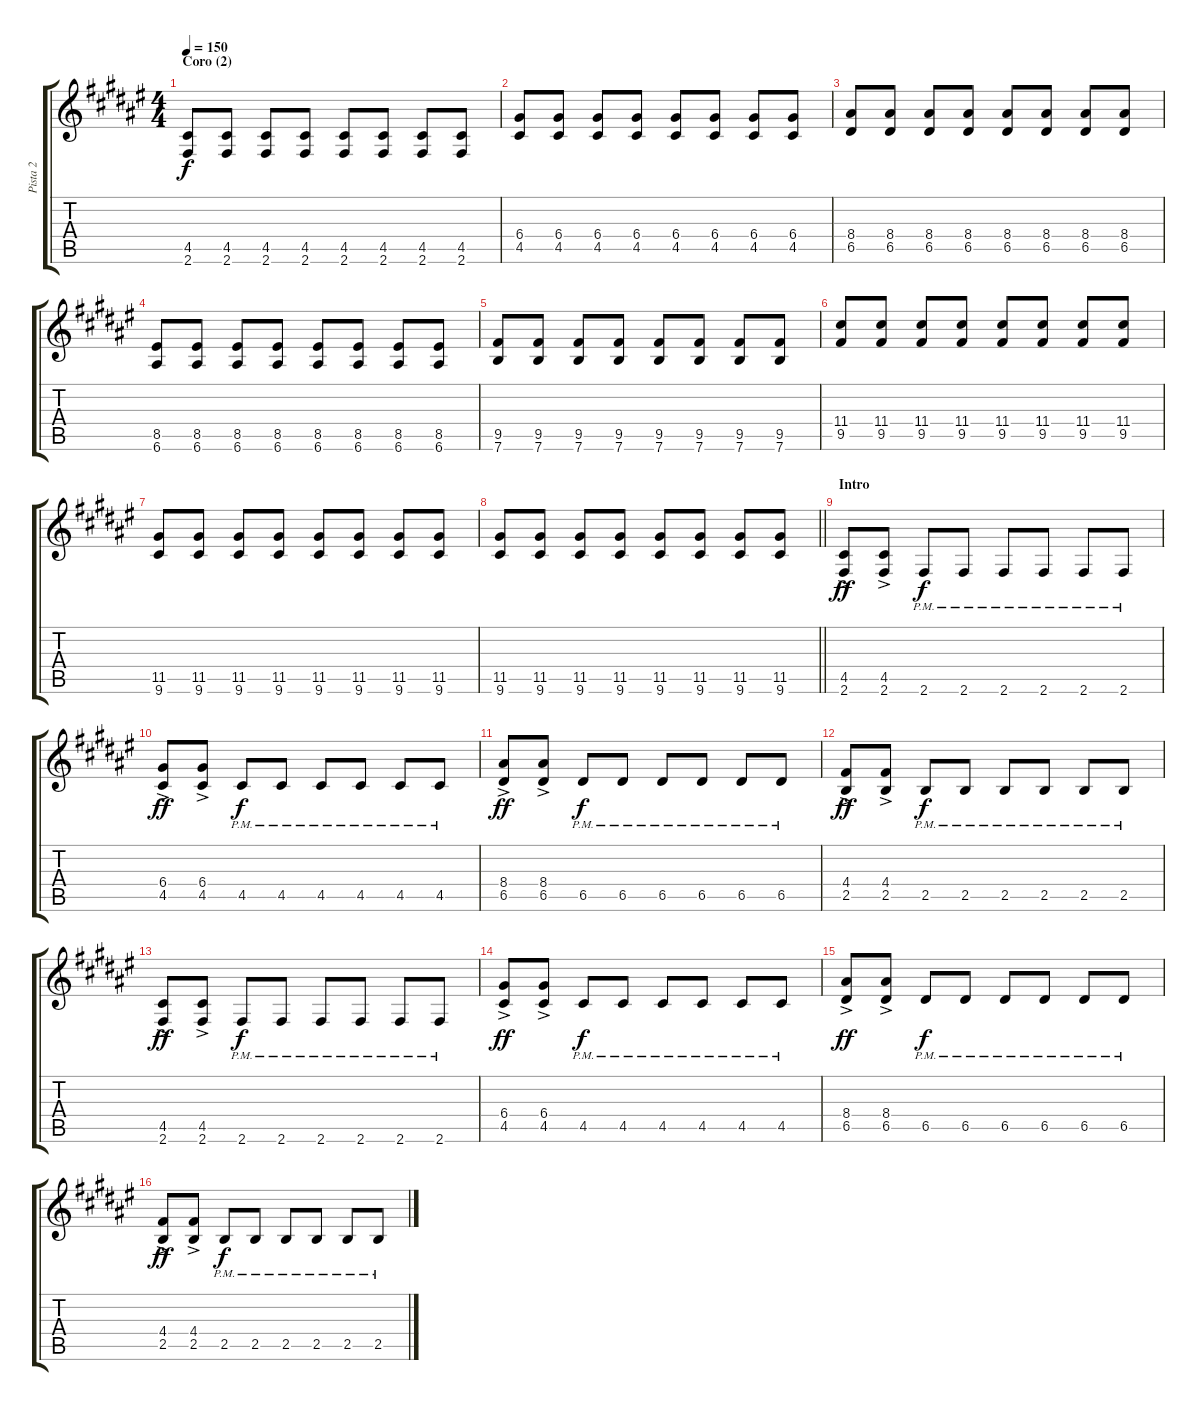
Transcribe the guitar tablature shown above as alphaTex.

\track ("Pista 2" "Pista 2") {instrument distortionguitar}
\staff {score tabs}
\tuning (E4 B3 G3 D3 A2 E2) {hide}
\ts (4 4)
\section ("" "Coro (2)")
\tempo 150
\clef g2
\ks d#minor
(4.5 2.6).8{dy f} (4.5 2.6).8 (4.5 2.6).8 (4.5 2.6).8 (4.5 2.6).8 (4.5 2.6).8 (4.5 2.6).8 (4.5 2.6).8 |
(6.4 4.5).8 (6.4 4.5).8 (6.4 4.5).8 (6.4 4.5).8 (6.4 4.5).8 (6.4 4.5).8 (6.4 4.5).8 (6.4 4.5).8 |
(8.4 6.5).8 (8.4 6.5).8 (8.4 6.5).8 (8.4 6.5).8 (8.4 6.5).8 (8.4 6.5).8 (8.4 6.5).8 (8.4 6.5).8 |
(8.5 6.6).8 (8.5 6.6).8 (8.5 6.6).8 (8.5 6.6).8 (8.5 6.6).8 (8.5 6.6).8 (8.5 6.6).8 (8.5 6.6).8 |
(9.5 7.6).8 (9.5 7.6).8 (9.5 7.6).8 (9.5 7.6).8 (9.5 7.6).8 (9.5 7.6).8 (9.5 7.6).8 (9.5 7.6).8 |
(11.4 9.5).8 (11.4 9.5).8 (11.4 9.5).8 (11.4 9.5).8 (11.4 9.5).8 (11.4 9.5).8 (11.4 9.5).8 (11.4 9.5).8 |
(11.5 9.6).8 (11.5 9.6).8 (11.5 9.6).8 (11.5 9.6).8 (11.5 9.6).8 (11.5 9.6).8 (11.5 9.6).8 (11.5 9.6).8 |
\barLineRight lightlight
(11.5 9.6).8 (11.5 9.6).8 (11.5 9.6).8 (11.5 9.6).8 (11.5 9.6).8 (11.5 9.6).8 (11.5 9.6).8 (11.5 9.6).8 |
\section ("" "Intro")
(4.5{ac} 2.6{ac}).8{dy ff} (4.5{ac} 2.6{ac}).8 2.6{pm}.8{dy f} 2.6{pm}.8 2.6{pm}.8 2.6{pm}.8 2.6{pm}.8 2.6{pm}.8 |
(6.4{ac} 4.5{ac}).8{dy ff} (6.4{ac} 4.5{ac}).8 4.5{pm}.8{dy f} 4.5{pm}.8 4.5{pm}.8 4.5{pm}.8 4.5{pm}.8 4.5{pm}.8 |
(8.4{ac} 6.5{ac}).8{dy ff} (8.4{ac} 6.5{ac}).8 6.5{pm}.8{dy f} 6.5{pm}.8 6.5{pm}.8 6.5{pm}.8 6.5{pm}.8 6.5{pm}.8 |
(4.4{ac} 2.5{ac}).8{dy ff} (4.4{ac} 2.5{ac}).8 2.5{pm}.8{dy f} 2.5{pm}.8 2.5{pm}.8 2.5{pm}.8 2.5{pm}.8 2.5{pm}.8 |
(4.5{ac} 2.6{ac}).8{dy ff} (4.5{ac} 2.6{ac}).8 2.6{pm}.8{dy f} 2.6{pm}.8 2.6{pm}.8 2.6{pm}.8 2.6{pm}.8 2.6{pm}.8 |
(6.4{ac} 4.5{ac}).8{dy ff} (6.4{ac} 4.5{ac}).8 4.5{pm}.8{dy f} 4.5{pm}.8 4.5{pm}.8 4.5{pm}.8 4.5{pm}.8 4.5{pm}.8 |
(8.4{ac} 6.5{ac}).8{dy ff} (8.4{ac} 6.5{ac}).8 6.5{pm}.8{dy f} 6.5{pm}.8 6.5{pm}.8 6.5{pm}.8 6.5{pm}.8 6.5{pm}.8 |
(4.4{ac} 2.5{ac}).8{dy ff} (4.4{ac} 2.5{ac}).8 2.5{pm}.8{dy f} 2.5{pm}.8 2.5{pm}.8 2.5{pm}.8 2.5{pm}.8 2.5{pm}.8
